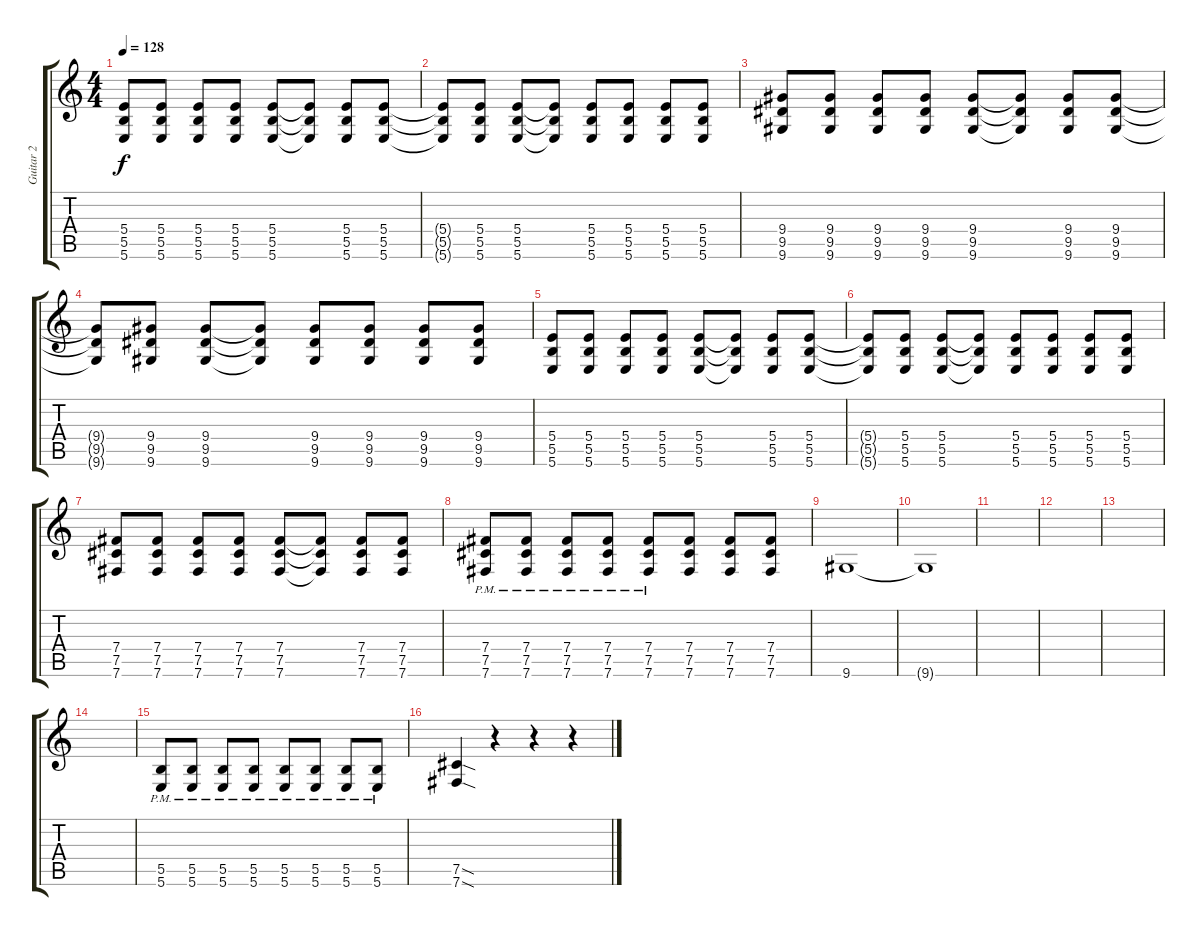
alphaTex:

\track ("Guitar 2" "Guitar 2") {instrument distortionguitar}
\staff {score tabs}
\tuning (Db4 Ab3 E3 B2 Gb2 B1) {hide}
\ts (4 4)
\tempo 128
\clef g2
\ks c
(5.4 5.5 5.6).8{dy f} (5.4 5.5 5.6).8 (5.4 5.5 5.6).8 (5.4 5.5 5.6).8 (5.4 5.5 5.6).8 (5.4{t} 5.5{t} 5.6{t}).8 (5.4 5.5 5.6).8 (5.4 5.5 5.6).8 |
(5.4{t} 5.5{t} 5.6{t}).8 (5.4 5.5 5.6).8 (5.4 5.5 5.6).8 (5.4{t} 5.5{t} 5.6{t}).8 (5.4 5.5 5.6).8 (5.4 5.5 5.6).8 (5.4 5.5 5.6).8 (5.4 5.5 5.6).8 |
(9.4 9.5 9.6).8 (9.4 9.5 9.6).8 (9.4 9.5 9.6).8 (9.4 9.5 9.6).8 (9.4 9.5 9.6).8 (9.4{t} 9.5{t} 9.6{t}).8 (9.4 9.5 9.6).8 (9.4 9.5 9.6).8 |
(9.4{t} 9.5{t} 9.6{t}).8 (9.4 9.5 9.6).8 (9.4 9.5 9.6).8 (9.4{t} 9.5{t} 9.6{t}).8 (9.4 9.5 9.6).8 (9.4 9.5 9.6).8 (9.4 9.5 9.6).8 (9.4 9.5 9.6).8 |
(5.4 5.5 5.6).8 (5.4 5.5 5.6).8 (5.4 5.5 5.6).8 (5.4 5.5 5.6).8 (5.4 5.5 5.6).8 (5.4{t} 5.5{t} 5.6{t}).8 (5.4 5.5 5.6).8 (5.4 5.5 5.6).8 |
(5.4{t} 5.5{t} 5.6{t}).8 (5.4 5.5 5.6).8 (5.4 5.5 5.6).8 (5.4{t} 5.5{t} 5.6{t}).8 (5.4 5.5 5.6).8 (5.4 5.5 5.6).8 (5.4 5.5 5.6).8 (5.4 5.5 5.6).8 |
(7.4 7.5 7.6).8 (7.4 7.5 7.6).8 (7.4 7.5 7.6).8 (7.4 7.5 7.6).8 (7.4 7.5 7.6).8 (7.4{t} 7.5{t} 7.6{t}).8 (7.4 7.5 7.6).8 (7.4 7.5 7.6).8 |
(7.4{pm} 7.5{pm} 7.6{pm}).8 (7.4{pm} 7.5{pm} 7.6{pm}).8 (7.4{pm} 7.5{pm} 7.6{pm}).8 (7.4{pm} 7.5{pm} 7.6{pm}).8 (7.4{pm} 7.5{pm} 7.6{pm}).8 (7.4 7.5 7.6).8 (7.4 7.5 7.6).8 (7.4 7.5 7.6).8 |
9.6.1{volume 2} |
9.6{t}.1 |
|
|
|
|
(5.5{pm} 5.6{pm}).8{volume 14} (5.5{pm} 5.6{pm}).8 (5.5{pm} 5.6{pm}).8 (5.5{pm} 5.6{pm}).8 (5.5{pm} 5.6{pm}).8 (5.5{pm} 5.6{pm}).8 (5.5{pm} 5.6{pm}).8 (5.5{pm} 5.6{pm}).8 |
(7.5{sod} 7.6{sod}).4 r.4 r.4 r.4
